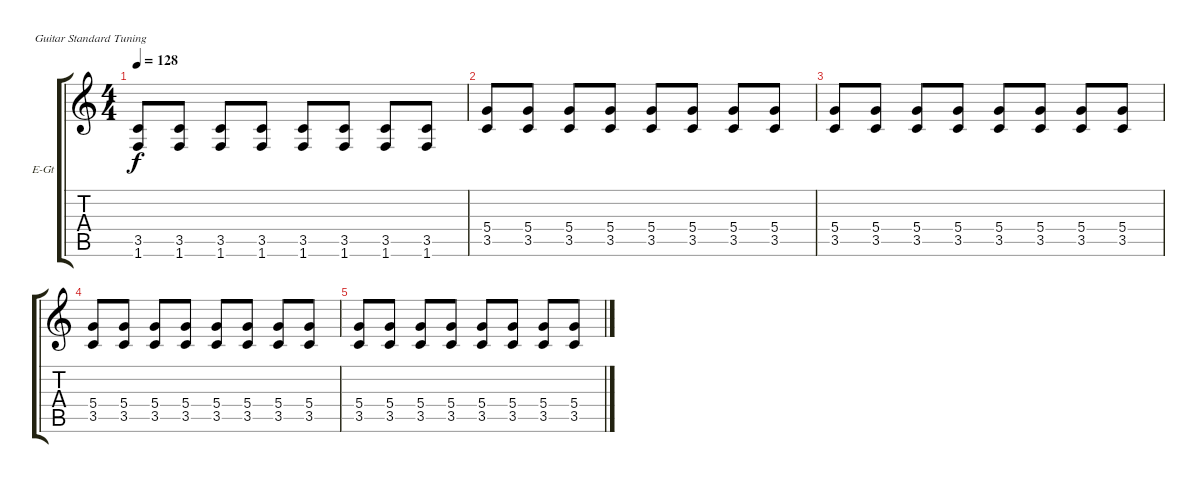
\bracketExtendMode groupsimilarinstruments
\firstSystemTrackNameOrientation horizontal
\otherSystemsTrackNameOrientation horizontal
\track ("Rhythm Guitar" "E-Gt") {instrument electricguitarmuted}
\staff {score tabs}
\tuning (E4 B3 G3 D3 A2 E2)
\ts (4 4)
\tempo 128
\clef g2
\ks c
(3.5 1.6).8{dy f} (3.5 1.6).8 (3.5 1.6).8 (3.5 1.6).8 (3.5 1.6).8 (3.5 1.6).8 (3.5 1.6).8 (3.5 1.6).8 |
(5.4 3.5).8 (5.4 3.5).8 (5.4 3.5).8 (5.4 3.5).8 (5.4 3.5).8 (5.4 3.5).8 (5.4 3.5).8 (5.4 3.5).8 |
(5.4 3.5).8 (5.4 3.5).8 (5.4 3.5).8 (5.4 3.5).8 (5.4 3.5).8 (5.4 3.5).8 (5.4 3.5).8 (5.4 3.5).8 |
(5.4 3.5).8 (5.4 3.5).8 (5.4 3.5).8 (5.4 3.5).8 (5.4 3.5).8 (5.4 3.5).8 (5.4 3.5).8 (5.4 3.5).8 |
(5.4 3.5).8 (5.4 3.5).8 (5.4 3.5).8 (5.4 3.5).8 (5.4 3.5).8 (5.4 3.5).8 (5.4 3.5).8 (5.4 3.5).8
